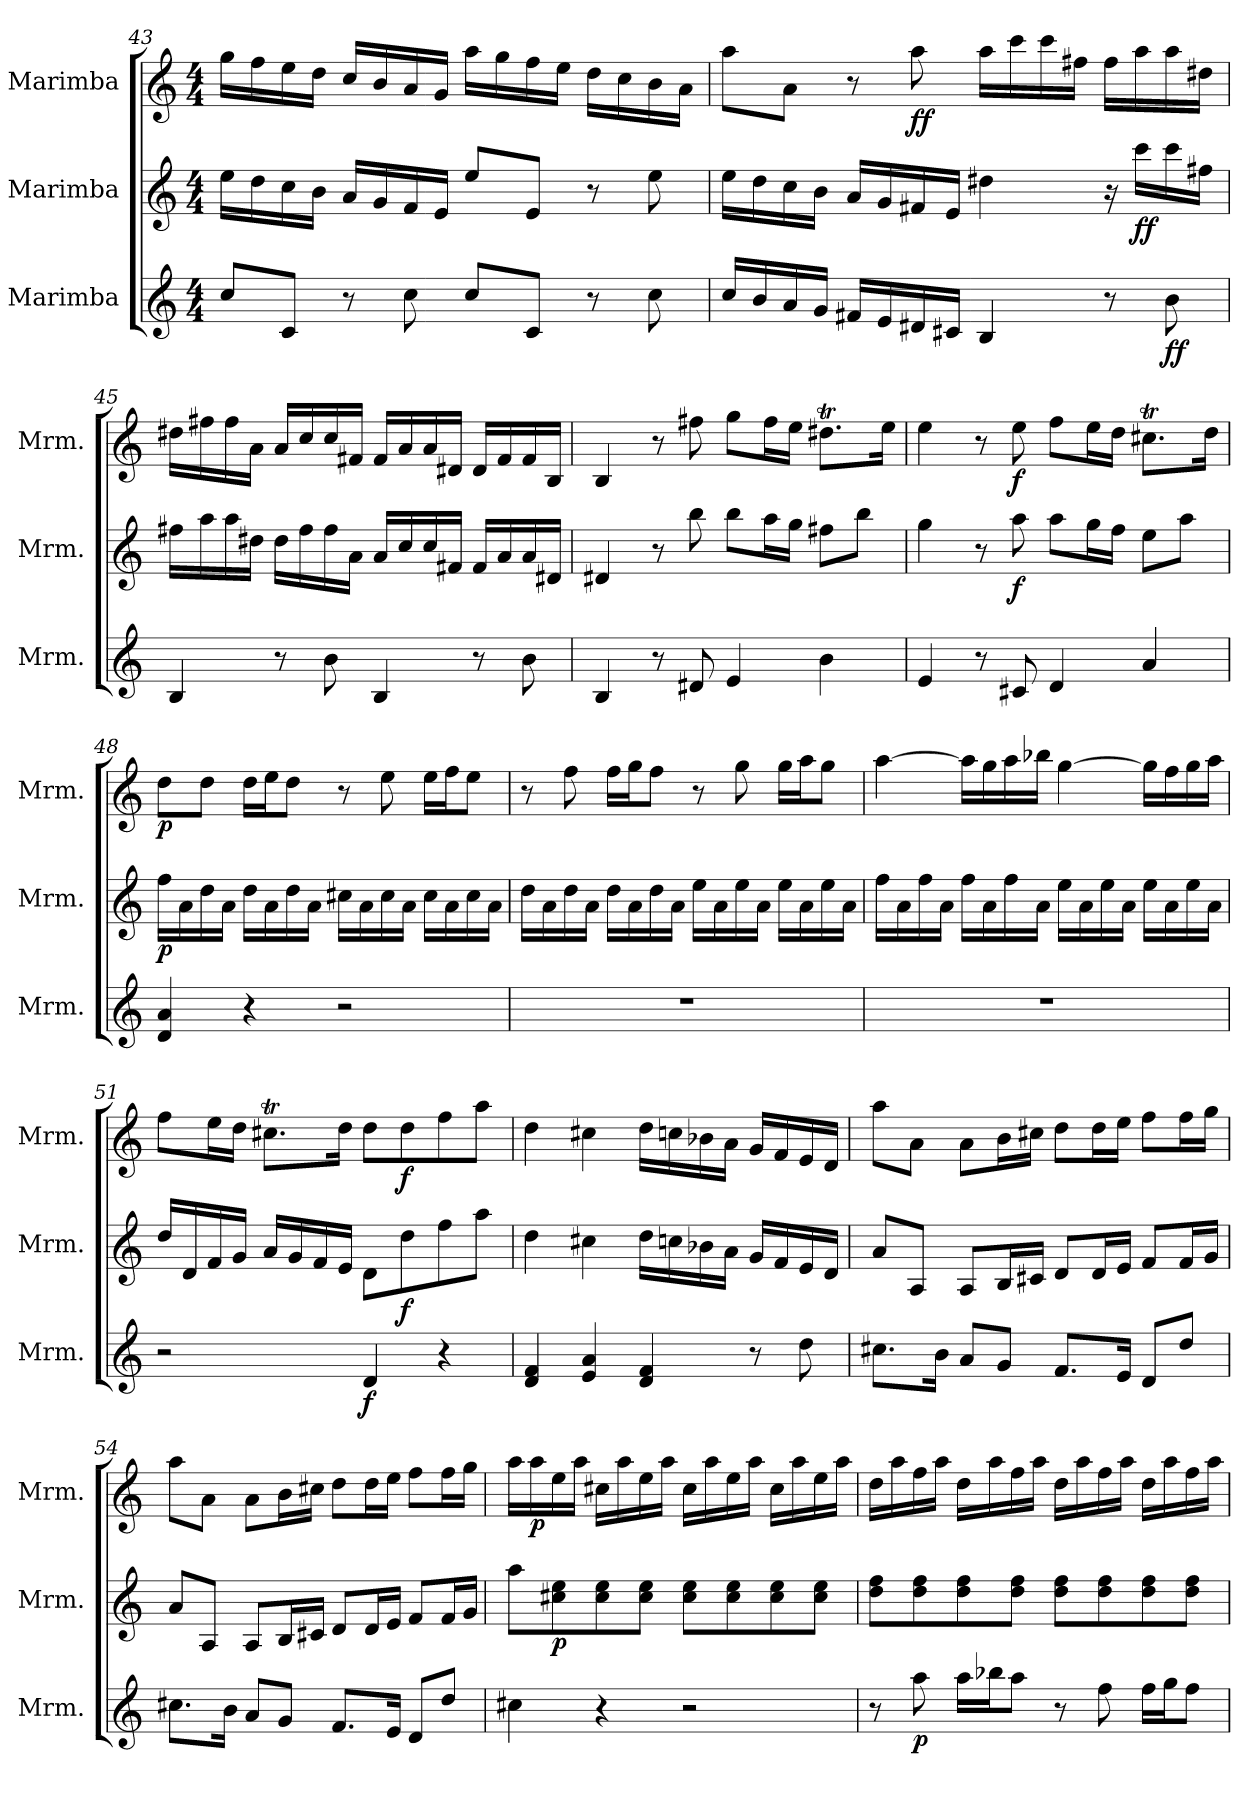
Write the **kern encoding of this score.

**kern	**dynam	**kern	**dynam	**kern	**dynam
*part3	*part3	*part2	*part2	*part1	*part1
*staff3	*staff3	*staff2	*staff2	*staff1	*staff1
*I"Marimba	*	*I"Marimba	*	*I"Marimba	*
*I'Mrm.	*	*I'Mrm.	*	*I'Mrm.	*
*clefG2	*	*clefG2	*	*clefG2	*
*k[]	*	*k[]	*	*k[]	*
*M4/4	*	*M4/4	*	*M4/4	*
=43	=43	=43	=43	=43	=43
8cc/L	.	16ee\LL	.	16gg\LL	.
.	.	16dd\	.	16ff\	.
8c/J	.	16cc\	.	16ee\	.
.	.	16b\JJ	.	16dd\JJ	.
8r	.	16a/LL	.	16cc/LL	.
.	.	16g/	.	16b/	.
8cc\	.	16f/	.	16a/	.
.	.	16e/JJ	.	16g/JJ	.
8cc/L	.	8ee/L	.	16aa\LL	.
.	.	.	.	16gg\	.
8c/J	.	8e/J	.	16ff\	.
.	.	.	.	16ee\JJ	.
8r	.	8r	.	16dd\LL	.
.	.	.	.	16cc\	.
8cc\	.	8ee\	.	16b\	.
.	.	.	.	16a\JJ	.
!!LO:LB:g=z
=44	=44	=44	=44	=44	=44
16cc/LL	.	16ee\LL	.	8aa\L	.
16b/	.	16dd\	.	.	.
16a/	.	16cc\	.	8a\J	.
16g/JJ	.	16b\JJ	.	.	.
16f#X/LL	.	16a/LL	.	8r	.
16e/	.	16g/	.	.	.
!	!	!	!	!	!LO:DY:b
16d#X/	.	16f#X/	.	8aa\	ff
16c#X/JJ	.	16e/JJ	.	.	.
4B/	.	4dd#X\	.	16aa\LL	.
.	.	.	.	16ccc\	.
.	.	.	.	16ccc\	.
.	.	.	.	16ff#X\JJ	.
8r	.	16r	.	16ff#\LL	.
!	!	!	!LO:DY:b	!	!
.	.	16ccc\LL	ff	16aa\	.
!	!LO:DY:b	!	!	!	!
8b\	ff	16ccc\	.	16aa\	.
.	.	16ff#X\JJ	.	16dd#X\JJ	.
=45	=45	=45	=45	=45	=45
4B/	.	16ff#X\LL	.	16dd#X\LL	.
.	.	16aa\	.	16ff#X\	.
.	.	16aa\	.	16ff#\	.
.	.	16dd#X\JJ	.	16a\JJ	.
8r	.	16dd#\LL	.	16a/LL	.
.	.	16ff#\	.	16cc/	.
8b\	.	16ff#\	.	16cc/	.
.	.	16a\JJ	.	16f#X/JJ	.
4B/	.	16a/LL	.	16f#/LL	.
.	.	16cc/	.	16a/	.
.	.	16cc/	.	16a/	.
.	.	16f#X/JJ	.	16d#X/JJ	.
8r	.	16f#/LL	.	16d#/LL	.
.	.	16a/	.	16f#/	.
8b\	.	16a/	.	16f#/	.
.	.	16d#X/JJ	.	16B/JJ	.
!!LO:LB:g=z
=46	=46	=46	=46	=46	=46
4B/	.	4d#X/	.	4B/	.
8r	.	8r	.	8r	.
8d#X/	.	8bb\	.	8ff#X\	.
4e/	.	8bb\L	.	8gg\L	.
.	.	16aa\L	.	16ff#\L	.
.	.	16gg\JJ	.	16ee\JJ	.
4b\	.	8ff#X\L	.	8.dd#Xt\L	.
.	.	8bb\J	.	.	.
.	.	.	.	16ee\Jk	.
=47	=47	=47	=47	=47	=47
4e/	.	4gg\	.	4ee\	.
8r	.	8r	.	8r	.
!	!	!	!LO:DY:b	!	!LO:DY:b
8c#X/	.	8aa\	f	8ee\	f
4d/	.	8aa\L	.	8ff\L	.
.	.	16gg\L	.	16ee\L	.
.	.	16ff\JJ	.	16dd\JJ	.
4a/	.	8ee\L	.	8.cc#Xt\L	.
.	.	8aa\J	.	.	.
.	.	.	.	16dd\Jk	.
=48	=48	=48	=48	=48	=48
!	!	!	!LO:DY:b	!	!LO:DY:b
4d/ 4a/	.	16ff\LL	p	8dd\L	p
.	.	16a\	.	.	.
.	.	16dd\	.	8dd\J	.
.	.	16a\JJ	.	.	.
4r	.	16dd\LL	.	16dd\LL	.
.	.	16a\	.	16ee\J	.
.	.	16dd\	.	8dd\J	.
.	.	16a\JJ	.	.	.
2r	.	16cc#X\LL	.	8r	.
.	.	16a\	.	.	.
.	.	16cc#\	.	8ee\	.
.	.	16a\JJ	.	.	.
.	.	16cc#\LL	.	16ee\LL	.
.	.	16a\	.	16ff\J	.
.	.	16cc#\	.	8ee\J	.
.	.	16a\JJ	.	.	.
!!LO:PB:g=z
=49	=49	=49	=49	=49	=49
1r	.	16dd\LL	.	8r	.
.	.	16a\	.	.	.
.	.	16dd\	.	8ff\	.
.	.	16a\JJ	.	.	.
.	.	16dd\LL	.	16ff\LL	.
.	.	16a\	.	16gg\J	.
.	.	16dd\	.	8ff\J	.
.	.	16a\JJ	.	.	.
.	.	16ee\LL	.	8r	.
.	.	16a\	.	.	.
.	.	16ee\	.	8gg\	.
.	.	16a\JJ	.	.	.
.	.	16ee\LL	.	16gg\LL	.
.	.	16a\	.	16aa\J	.
.	.	16ee\	.	8gg\J	.
.	.	16a\JJ	.	.	.
=50	=50	=50	=50	=50	=50
1r	.	16ff\LL	.	[4aa\	.
.	.	16a\	.	.	.
.	.	16ff\	.	.	.
.	.	16a\JJ	.	.	.
.	.	16ff\LL	.	16aa\LL]	.
.	.	16a\	.	16gg\	.
.	.	16ff\	.	16aa\	.
.	.	16a\JJ	.	16bb-X\JJ	.
.	.	16ee\LL	.	[4gg\	.
.	.	16a\	.	.	.
.	.	16ee\	.	.	.
.	.	16a\JJ	.	.	.
.	.	16ee\LL	.	16gg\LL]	.
.	.	16a\	.	16ff\	.
.	.	16ee\	.	16gg\	.
.	.	16a\JJ	.	16aa\JJ	.
=51	=51	=51	=51	=51	=51
2r	.	16dd/LL	.	8ff\L	.
.	.	16d/	.	.	.
.	.	16f/	.	16ee\L	.
.	.	16g/JJ	.	16dd\JJ	.
.	.	16a/LL	.	8.cc#Xt\L	.
.	.	16g/	.	.	.
.	.	16f/	.	.	.
.	.	16e/JJ	.	16dd\Jk	.
!	!LO:DY:b	!	!	!	!
4d/	f	8d\L	.	8dd\L	.
!	!	!	!LO:DY:b	!	!LO:DY:b
.	.	8dd\	f	8dd\	f
4r	.	8ff\	.	8ff\	.
.	.	8aa\J	.	8aa\J	.
!!LO:LB:g=z
=52	=52	=52	=52	=52	=52
4d/ 4f/	.	4dd\	.	4dd\	.
4e/ 4a/	.	4cc#X\	.	4cc#X\	.
4d/ 4f/	.	16dd\LL	.	16dd\LL	.
.	.	16ccn\	.	16ccn\	.
.	.	16b-X\	.	16b-X\	.
.	.	16a\JJ	.	16a\JJ	.
8r	.	16g/LL	.	16g/LL	.
.	.	16f/	.	16f/	.
8dd\	.	16e/	.	16e/	.
.	.	16d/JJ	.	16d/JJ	.
=53	=53	=53	=53	=53	=53
8.cc#X\L	.	8a/L	.	8aa\L	.
.	.	8A/J	.	8a\J	.
16b\Jk	.	.	.	.	.
8a/L	.	8A/L	.	8a\L	.
8g/J	.	16B/L	.	16b\L	.
.	.	16c#X/JJ	.	16cc#X\JJ	.
8.f/L	.	8d/L	.	8dd\L	.
.	.	16d/L	.	16dd\L	.
16e/Jk	.	16e/JJ	.	16ee\JJ	.
8d/L	.	8f/L	.	8ff\L	.
8dd/J	.	16f/L	.	16ff\L	.
.	.	16g/JJ	.	16gg\JJ	.
=54	=54	=54	=54	=54	=54
8.cc#X\L	.	8a/L	.	8aa\L	.
.	.	8A/J	.	8a\J	.
16b\Jk	.	.	.	.	.
8a/L	.	8A/L	.	8a\L	.
8g/J	.	16B/L	.	16b\L	.
.	.	16c#X/JJ	.	16cc#X\JJ	.
8.f/L	.	8d/L	.	8dd\L	.
.	.	16d/L	.	16dd\L	.
16e/Jk	.	16e/JJ	.	16ee\JJ	.
8d/L	.	8f/L	.	8ff\L	.
8dd/J	.	16f/L	.	16ff\L	.
.	.	16g/JJ	.	16gg\JJ	.
!!LO:LB:g=z
=55	=55	=55	=55	=55	=55
4cc#X\	.	8aa\L	.	16aa\LL	.
!	!	!	!	!	!LO:DY:b
.	.	.	.	16aa\	p
!	!	!	!LO:DY:b	!	!
.	.	8cc#X\ 8ee\	p	16ee\	.
.	.	.	.	16aa\JJ	.
4r	.	8cc#\ 8ee\	.	16cc#X\LL	.
.	.	.	.	16aa\	.
.	.	8cc#\ 8ee\J	.	16ee\	.
.	.	.	.	16aa\JJ	.
2r	.	8cc#\ 8ee\L	.	16cc#\LL	.
.	.	.	.	16aa\	.
.	.	8cc#\ 8ee\	.	16ee\	.
.	.	.	.	16aa\JJ	.
.	.	8cc#\ 8ee\	.	16cc#\LL	.
.	.	.	.	16aa\	.
.	.	8cc#\ 8ee\J	.	16ee\	.
.	.	.	.	16aa\JJ	.
=56	=56	=56	=56	=56	=56
8r	.	8dd\ 8ff\L	.	16dd\LL	.
.	.	.	.	16aa\	.
!	!LO:DY:b	!	!	!	!
8aa\	p	8dd\ 8ff\	.	16ff\	.
.	.	.	.	16aa\JJ	.
16aa\LL	.	8dd\ 8ff\	.	16dd\LL	.
16bb-X\J	.	.	.	16aa\	.
8aa\J	.	8dd\ 8ff\J	.	16ff\	.
.	.	.	.	16aa\JJ	.
8r	.	8dd\ 8ff\L	.	16dd\LL	.
.	.	.	.	16aa\	.
8ff\	.	8dd\ 8ff\	.	16ff\	.
.	.	.	.	16aa\JJ	.
16ff\LL	.	8dd\ 8ff\	.	16dd\LL	.
16gg\J	.	.	.	16aa\	.
8ff\J	.	8dd\ 8ff\J	.	16ff\	.
.	.	.	.	16aa\JJ	.
=	=	=	=	=	=
*-	*-	*-	*-	*-	*-
